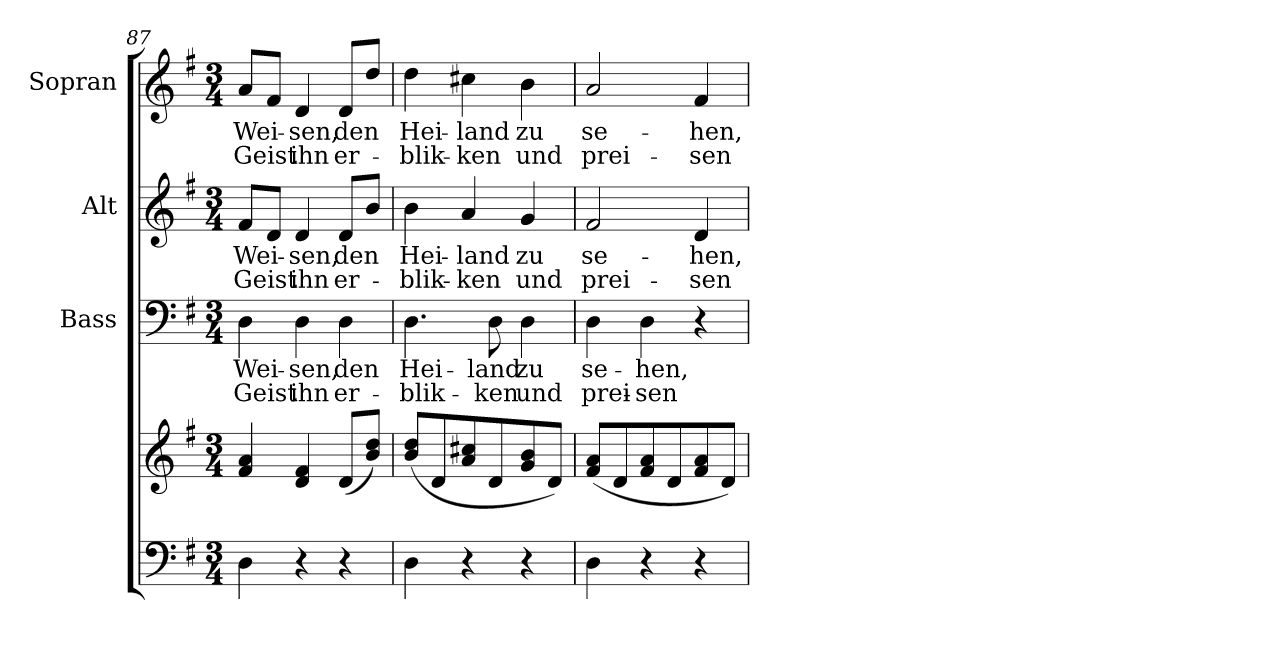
**kern	**kern	**kern	**text	**text	**kern	**text	**text	**kern	**text	**text
*part4	*part4	*part3	*part3	*part3	*part2	*part2	*part2	*part1	*part1	*part1
*staff5	*staff4	*staff3	*staff3	*staff3	*staff2	*staff2	*staff2	*staff1	*staff1	*staff1
*	*	*I"Bass	*	*	*I"Alt	*	*	*I"Sopran	*	*
*	*	*I'B.	*	*	*I'A.	*	*	*I'S.	*	*
*clefF4	*clefG2	*clefF4	*	*	*clefG2	*	*	*clefG2	*	*
*k[f#]	*k[f#]	*k[f#]	*	*	*k[f#]	*	*	*k[f#]	*	*
*G:	*G:	*G:	*	*	*G:	*	*	*G:	*	*
*M3/4	*M3/4	*M3/4	*	*	*M3/4	*	*	*M3/4	*	*
=87	=87	=87	=87	=87	=87	=87	=87	=87	=87	=87
!	!	!	!LO:LY:b	!LO:LY:b	!	!LO:LY:b	!LO:LY:b	!	!LO:LY:b	!LO:LY:b
4D\	4f#/ 4a/	4D\	Wei-	Geist	8f#/L	Wei-	Geist	8a/L	Wei-	Geist
.	.	.	.	.	8d/J	.	.	8f#/J	.	.
!	!	!	!LO:LY:b	!LO:LY:b	!	!LO:LY:b	!LO:LY:b	!	!LO:LY:b	!LO:LY:b
4r	4d/ 4f#/	4D\	-sen,	ihn	4d/	-sen,	ihn	4d/	-sen,	ihn
!	!	!	!LO:LY:b	!LO:LY:b	!	!LO:LY:b	!LO:LY:b	!	!LO:LY:b	!LO:LY:b
4r	(<8d/L	4D\	den	er-	8d/L	den	er-	8d/L	den	er-
.	8b/ 8dd/J)	.	.	.	8b/J	.	.	8dd/J	.	.
=88	=88	=88	=88	=88	=88	=88	=88	=88	=88	=88
!	!	!	!LO:LY:b	!LO:LY:b	!	!LO:LY:b	!LO:LY:b	!	!LO:LY:b	!LO:LY:b
4D\	(<8b/ 8dd/L	4.D\	Hei-	-blik-	4b\	Hei-	-blik-	4dd\	Hei-	-blik-
.	8d/	.	.	.	.	.	.	.	.	.
!	!	!	!	!	!	!LO:LY:b	!LO:LY:b	!	!LO:LY:b	!LO:LY:b
4r	8a/ 8cc#X/	.	.	.	4a/	-land	-ken	4cc#X\	-land	-ken
!	!	!	!LO:LY:b	!LO:LY:b	!	!	!	!	!	!
.	8d/	8D\	-land	-ken	.	.	.	.	.	.
!	!	!	!LO:LY:b	!LO:LY:b	!	!LO:LY:b	!LO:LY:b	!	!LO:LY:b	!LO:LY:b
4r	8g/ 8b/	4D\	zu	und	4g/	zu	und	4b\	zu	und
.	8d/J)	.	.	.	.	.	.	.	.	.
=89	=89	=89	=89	=89	=89	=89	=89	=89	=89	=89
!	!	!	!LO:LY:b	!LO:LY:b	!	!LO:LY:b	!LO:LY:b	!	!LO:LY:b	!LO:LY:b
4D\	(<8f#/ 8a/L	4D\	se-	prei-	2f#/	se-	prei-	2a/	se-	prei-
.	8d/	.	.	.	.	.	.	.	.	.
!	!	!	!LO:LY:b	!LO:LY:b	!	!	!	!	!	!
4r	8f#/ 8a/	4D\	-hen,	-sen	.	.	.	.	.	.
.	8d/	.	.	.	.	.	.	.	.	.
!	!	!	!	!	!	!LO:LY:b	!LO:LY:b	!	!LO:LY:b	!LO:LY:b
4r	8f#/ 8a/	4r	.	.	4d/	-hen,	-sen	4f#/	-hen,	-sen
.	8d/J)	.	.	.	.	.	.	.	.	.
=	=	=	=	=	=	=	=	=	=	=
*-	*-	*-	*-	*-	*-	*-	*-	*-	*-	*-
